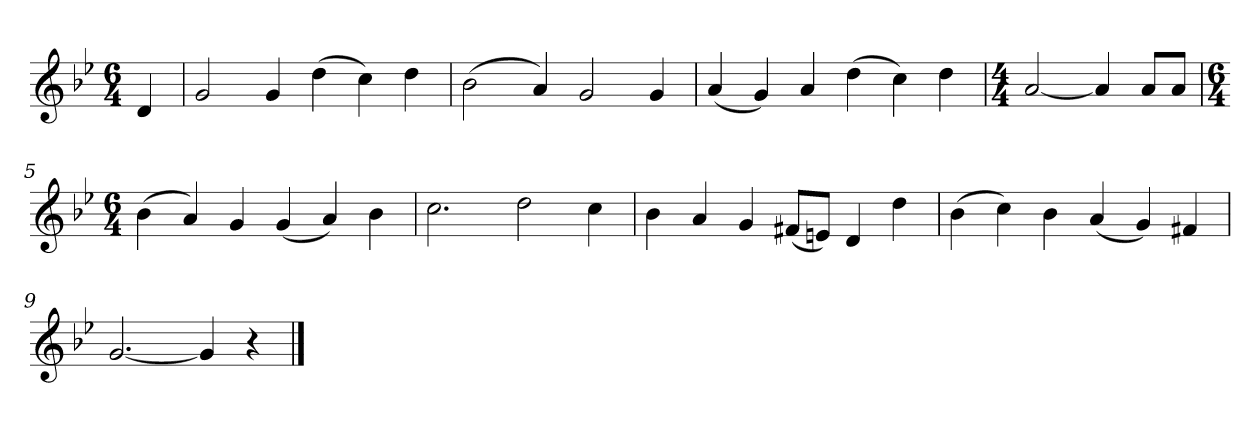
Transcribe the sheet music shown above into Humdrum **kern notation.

**kern
*part1
*staff1
*k[b-e-]
*M6/4
*MM120
=
4d
=1
2g
4g
(4dd
4cc)
4dd
=2
(2b-
4a)
2g
4g
=3
(4a
4g)
4a
(4dd
4cc)
4dd
=4
*M4/4
[2a
4a]
8aL
8aJ
=5
*M6/4
(4b-
4a)
4g
(4g
4a)
4b-
=6
2.cc
2dd
4cc
=7
4b-
4a
4g
(8f#XL
8enJ)
4d
4dd
=8
(4b-
4cc)
4b-
(4a
4g)
4f#X
=9
[2.g
4g]
4r
==
*-
